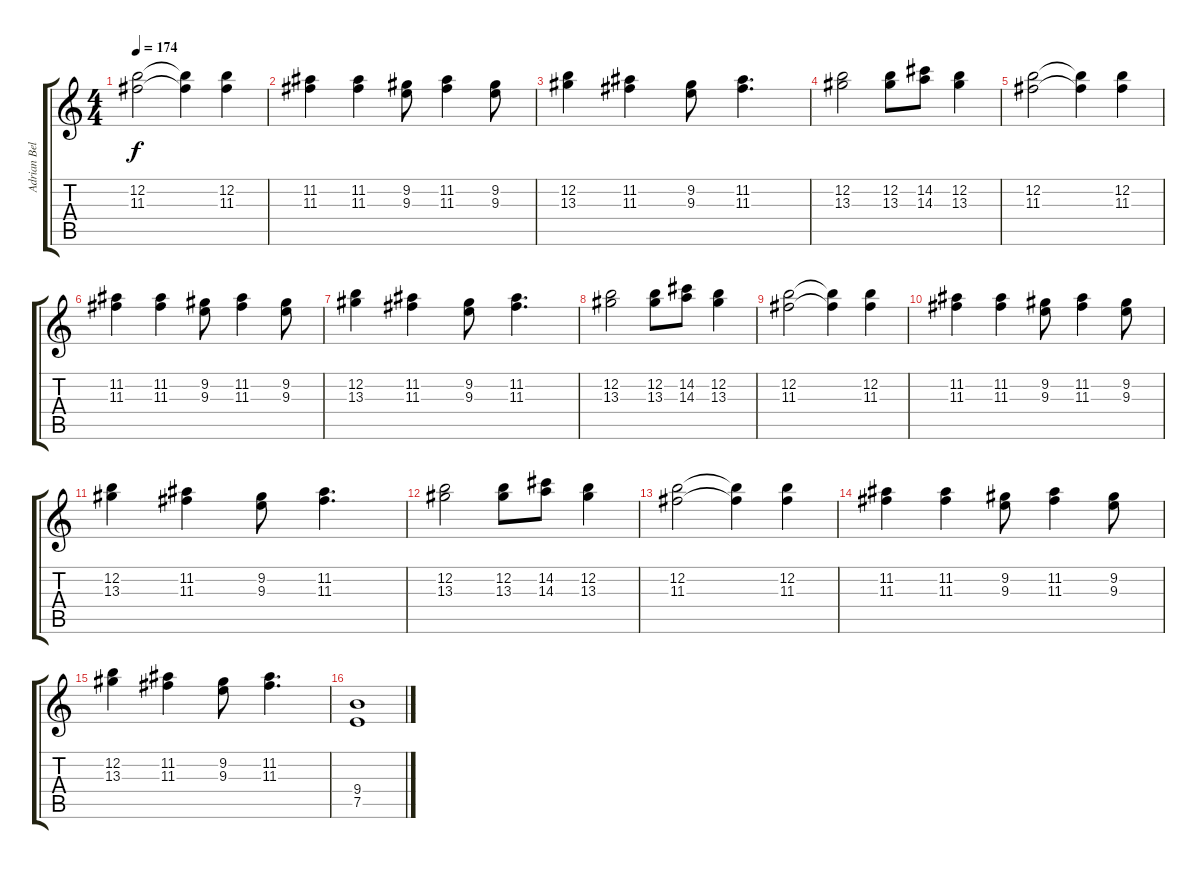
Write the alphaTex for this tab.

\track ("Adrian Belew" "Adrian Bel") {instrument distortionguitar}
\staff {score tabs}
\tuning (E4 B3 G3 D3 A2 E2) {hide}
\ts (4 4)
\tempo 174
\clef g2
\ks c
(12.2 11.3).2{dy f} (12.2{t} 11.3{t}).4 (12.2 11.3).4 |
(11.2 11.3).4 (11.2 11.3).4 (9.2 9.3).8 (11.2 11.3).4 (9.2 9.3).8 |
(12.2 13.3).4 (11.2 11.3).4 (9.2 9.3).8 (11.2 11.3).4{d} |
(12.2 13.3).2 (12.2 13.3).8 (14.2 14.3).8 (12.2 13.3).4 |
(12.2 11.3).2 (12.2{t} 11.3{t}).4 (12.2 11.3).4 |
(11.2 11.3).4 (11.2 11.3).4 (9.2 9.3).8 (11.2 11.3).4 (9.2 9.3).8 |
(12.2 13.3).4 (11.2 11.3).4 (9.2 9.3).8 (11.2 11.3).4{d} |
(12.2 13.3).2 (12.2 13.3).8 (14.2 14.3).8 (12.2 13.3).4 |
(12.2 11.3).2 (12.2{t} 11.3{t}).4 (12.2 11.3).4 |
(11.2 11.3).4 (11.2 11.3).4 (9.2 9.3).8 (11.2 11.3).4 (9.2 9.3).8 |
(12.2 13.3).4 (11.2 11.3).4 (9.2 9.3).8 (11.2 11.3).4{d} |
(12.2 13.3).2 (12.2 13.3).8 (14.2 14.3).8 (12.2 13.3).4 |
(12.2 11.3).2 (12.2{t} 11.3{t}).4 (12.2 11.3).4 |
(11.2 11.3).4 (11.2 11.3).4 (9.2 9.3).8 (11.2 11.3).4 (9.2 9.3).8 |
(12.2 13.3).4 (11.2 11.3).4 (9.2 9.3).8 (11.2 11.3).4{d} |
(9.4 7.5).1
